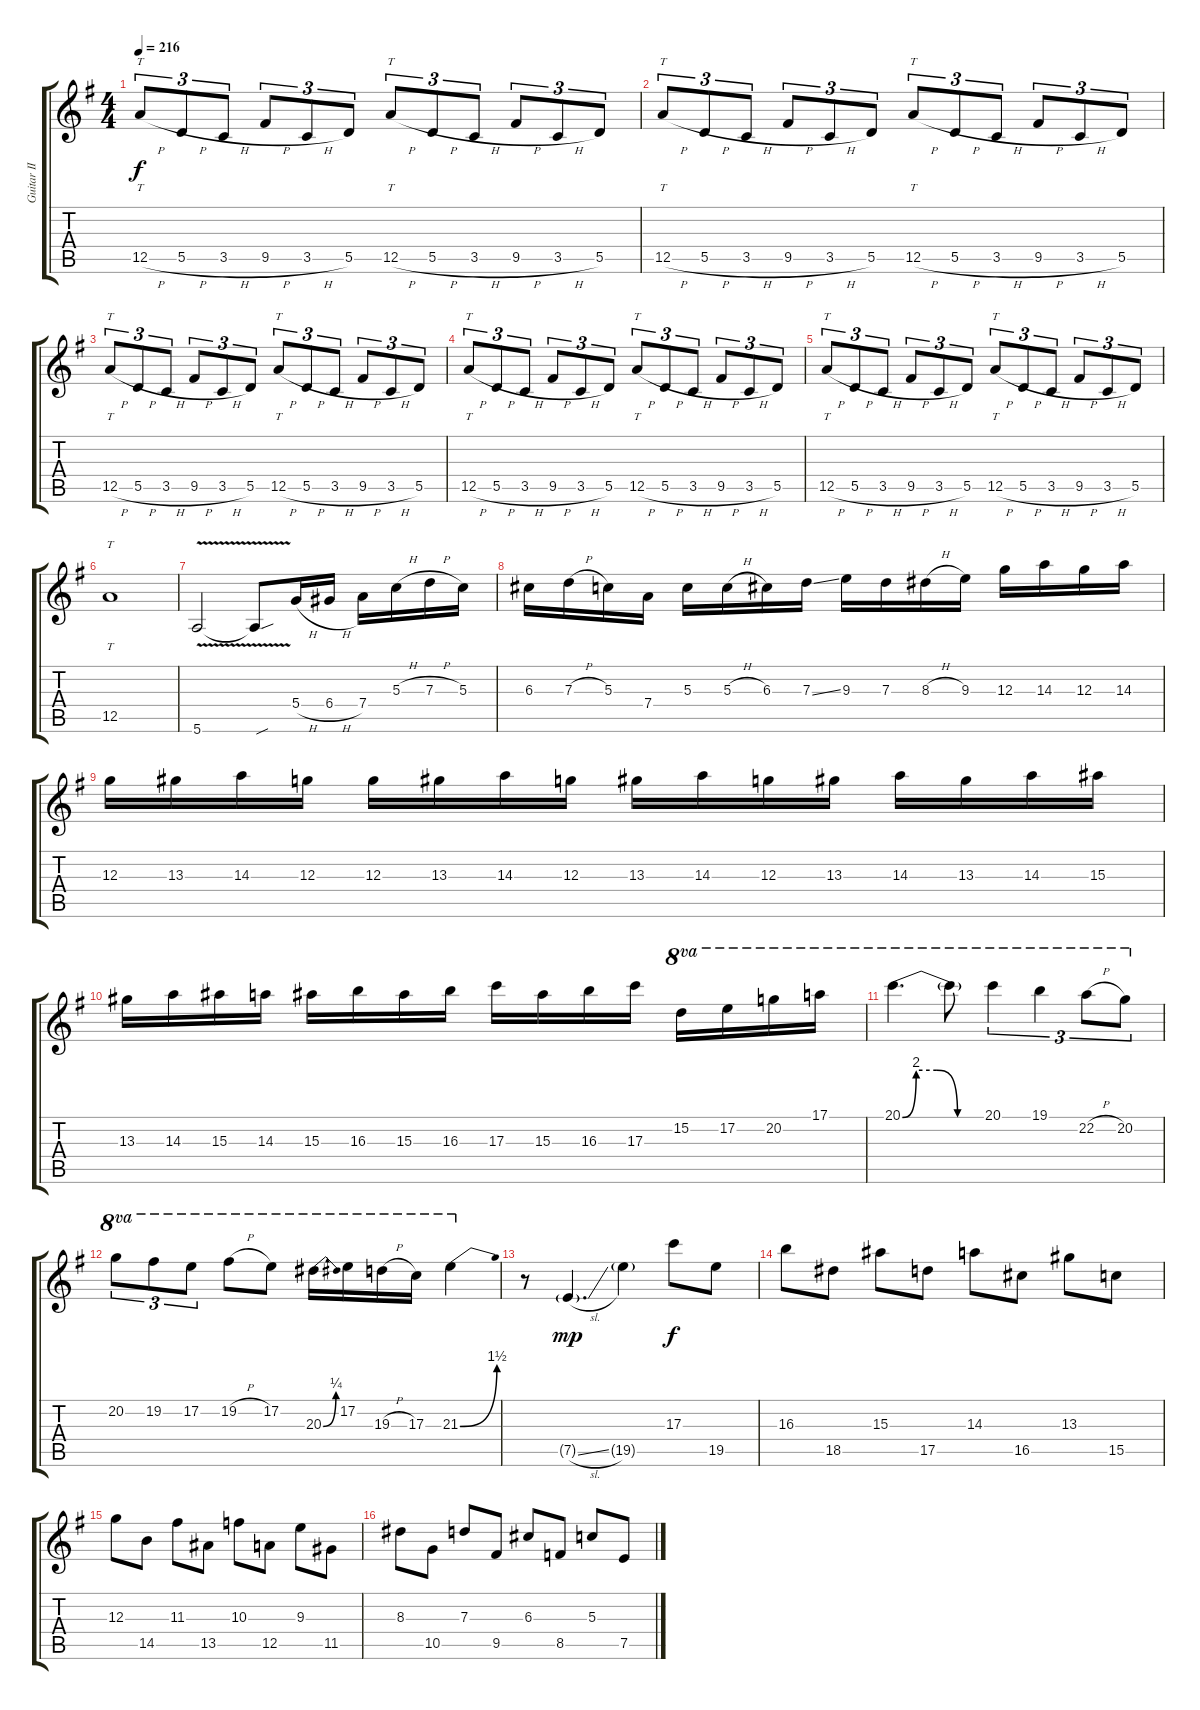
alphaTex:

\track ("Guitar II" "Guitar II") {instrument distortionguitar}
\staff {score tabs}
\tuning (E4 B3 G3 D3 A2 E2) {hide}
\ts (4 4)
\tempo 216
\clef g2
\ks g
12.5{h}.8{tt tu (3 2) dy f} 5.5{h}.8{tu (3 2)} 3.5{h}.8{tu (3 2)} 9.5{h}.8{tu (3 2)} 3.5{h}.8{tu (3 2)} 5.5.8{tu (3 2)} 12.5{h}.8{tt tu (3 2)} 5.5{h}.8{tu (3 2)} 3.5{h}.8{tu (3 2)} 9.5{h}.8{tu (3 2)} 3.5{h}.8{tu (3 2)} 5.5.8{tu (3 2)} |
12.5{h}.8{tt tu (3 2)} 5.5{h}.8{tu (3 2)} 3.5{h}.8{tu (3 2)} 9.5{h}.8{tu (3 2)} 3.5{h}.8{tu (3 2)} 5.5.8{tu (3 2)} 12.5{h}.8{tt tu (3 2)} 5.5{h}.8{tu (3 2)} 3.5{h}.8{tu (3 2)} 9.5{h}.8{tu (3 2)} 3.5{h}.8{tu (3 2)} 5.5.8{tu (3 2)} |
12.5{h}.8{tt tu (3 2)} 5.5{h}.8{tu (3 2)} 3.5{h}.8{tu (3 2)} 9.5{h}.8{tu (3 2)} 3.5{h}.8{tu (3 2)} 5.5.8{tu (3 2)} 12.5{h}.8{tt tu (3 2)} 5.5{h}.8{tu (3 2)} 3.5{h}.8{tu (3 2)} 9.5{h}.8{tu (3 2)} 3.5{h}.8{tu (3 2)} 5.5.8{tu (3 2)} |
12.5{h}.8{tt tu (3 2)} 5.5{h}.8{tu (3 2)} 3.5{h}.8{tu (3 2)} 9.5{h}.8{tu (3 2)} 3.5{h}.8{tu (3 2)} 5.5.8{tu (3 2)} 12.5{h}.8{tt tu (3 2)} 5.5{h}.8{tu (3 2)} 3.5{h}.8{tu (3 2)} 9.5{h}.8{tu (3 2)} 3.5{h}.8{tu (3 2)} 5.5.8{tu (3 2)} |
12.5{h}.8{tt tu (3 2)} 5.5{h}.8{tu (3 2)} 3.5{h}.8{tu (3 2)} 9.5{h}.8{tu (3 2)} 3.5{h}.8{tu (3 2)} 5.5.8{tu (3 2)} 12.5{h}.8{tt tu (3 2)} 5.5{h}.8{tu (3 2)} 3.5{h}.8{tu (3 2)} 9.5{h}.8{tu (3 2)} 3.5{h}.8{tu (3 2)} 5.5.8{tu (3 2)} |
12.5.1{tt} |
5.6{v}.2 5.6{sou t}.8 5.4{h}.16 6.4{h}.16 7.4.16 5.3{h}.16 7.3{h}.16 5.3.16 |
6.3.16 7.3{h}.16 5.3.16 7.4.16 5.3.16 5.3{h}.16 6.3.16 7.3{ss}.16 9.3.16 7.3.16 8.3{h}.16 9.3.16 12.3.16 14.3.16 12.3.16 14.3.16 |
12.3.16 13.3.16 14.3.16 12.3.16 12.3.16 13.3.16 14.3.16 12.3.16 13.3.16 14.3.16 12.3.16 13.3.16 14.3.16 13.3.16 14.3.16 15.3.16 |
13.3.16 14.3.16 15.3.16 14.3.16 15.3.16 16.3.16 15.3.16 16.3.16 17.3.16 15.3.16 16.3.16 17.3.16 15.2.16{ot 8va} 17.2.16{ot 8va} 20.2.16{ot 8va} 17.1.16{ot 8va} |
20.1{be (custom 0 0 10 8 25 8 40 0 60 0)}.4{d ot 8va} 20.1{t}.8{ot 8va} 20.1.4{tu (3 2) ot 8va} 19.1.4{tu (3 2) ot 8va} 22.2{h}.8{tu (3 2) ot 8va} 20.2.8{tu (3 2) ot 8va} |
20.2.8{tu (3 2) ot 8va} 19.2.8{tu (3 2) ot 8va} 17.2.8{tu (3 2) ot 8va} 19.2{h}.8{ot 8va} 17.2.8{ot 8va} 20.3{be (bend 0 0 60 1)}.16{ot 8va} 17.2.16{ot 8va} 19.3{h}.16{ot 8va} 17.3.16{ot 8va} 21.3{be (bend 0 0 60 6)}.4{ot 8va} |
r.8 7.5{sl g}.4{d dy mp} 19.5{g}.4 17.3.8{dy f} 19.5.8 |
16.3.8 18.5.8 15.3.8 17.5.8 14.3.8 16.5.8 13.3.8 15.5.8 |
12.3.8 14.5.8 11.3.8 13.5.8 10.3.8 12.5.8 9.3.8 11.5.8 |
8.3.8 10.5.8 7.3.8 9.5.8 6.3.8 8.5.8 5.3.8 7.5.8
